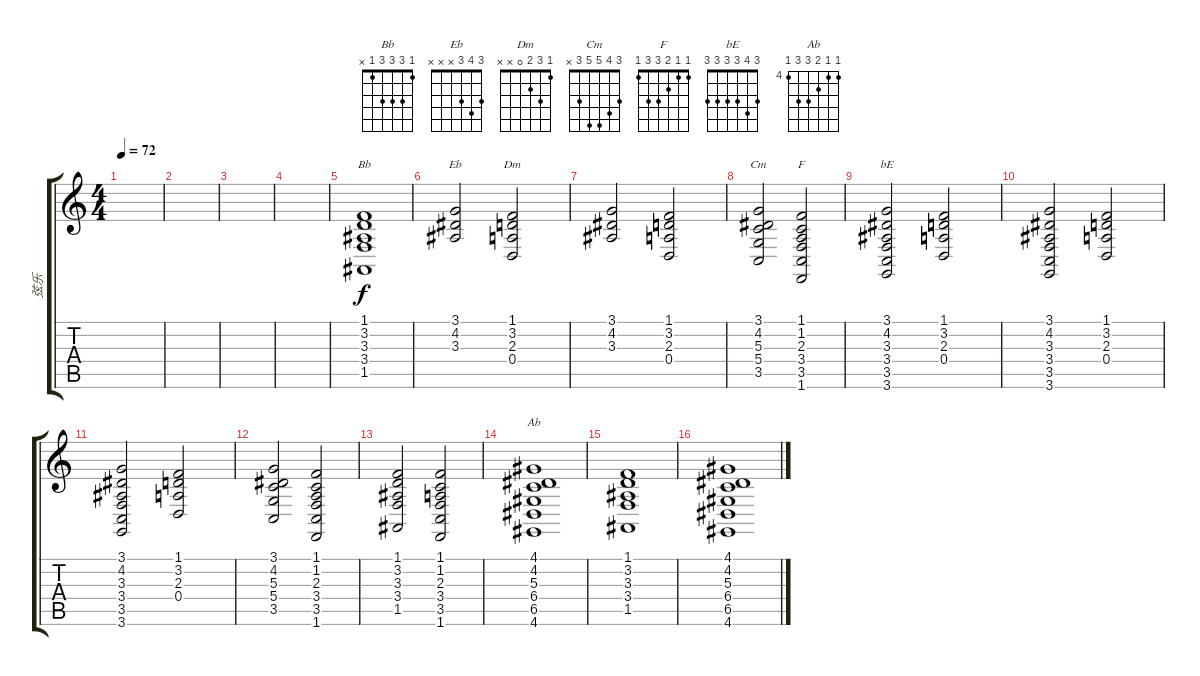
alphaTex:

\track ("弦乐" "弦乐") {instrument stringensemble2}
\staff {score tabs}
\tuning (E4 B3 G3 D3 A2 E2) {hide}
\chord ("Bb" 1 3 3 3 1 x)
\chord ("Eb" 3 4 3 x x x)
\chord ("Dm" 1 3 2 0 x x)
\chord ("Cm" 3 4 5 5 3 x)
\chord ("F" 1 1 2 3 3 1)
\chord ("bE" 3 4 3 3 3 3)
\chord ("Ab" 4 4 5 6 6 4) {firstfret 4}
\ts (4 4)
\tempo 72
\clef g2
\ks c
|
|
|
|
(1.1 3.2 3.3 3.4 1.5).1{ch "Bb"} |
(3.1 4.2 3.3).2{ch "Eb"} (1.1 3.2 2.3 0.4).2{ch "Dm"} |
(3.1 4.2 3.3).2 (1.1 3.2 2.3 0.4).2 |
(3.1 4.2 5.3 5.4 3.5).2{ch "Cm"} (1.1 1.2 2.3 3.4 3.5 1.6).2{ch "F"} |
(3.1 4.2 3.3 3.4 3.5 3.6).2{ch "bE"} (1.1 3.2 2.3 0.4).2 |
(3.1 4.2 3.3 3.4 3.5 3.6).2 (1.1 3.2 2.3 0.4).2 |
(3.1 4.2 3.3 3.4 3.5 3.6).2 (1.1 3.2 2.3 0.4).2 |
(3.1 4.2 5.3 5.4 3.5).2 (1.1 1.2 2.3 3.4 3.5 1.6).2 |
(1.1 3.2 3.3 3.4 1.5).2 (1.1 1.2 2.3 3.4 3.5 1.6).2 |
(4.1 4.2 5.3 6.4 6.5 4.6).1{ch "Ab"} |
(1.1 3.2 3.3 3.4 1.5).1 |
(4.1 4.2 5.3 6.4 6.5 4.6).1
